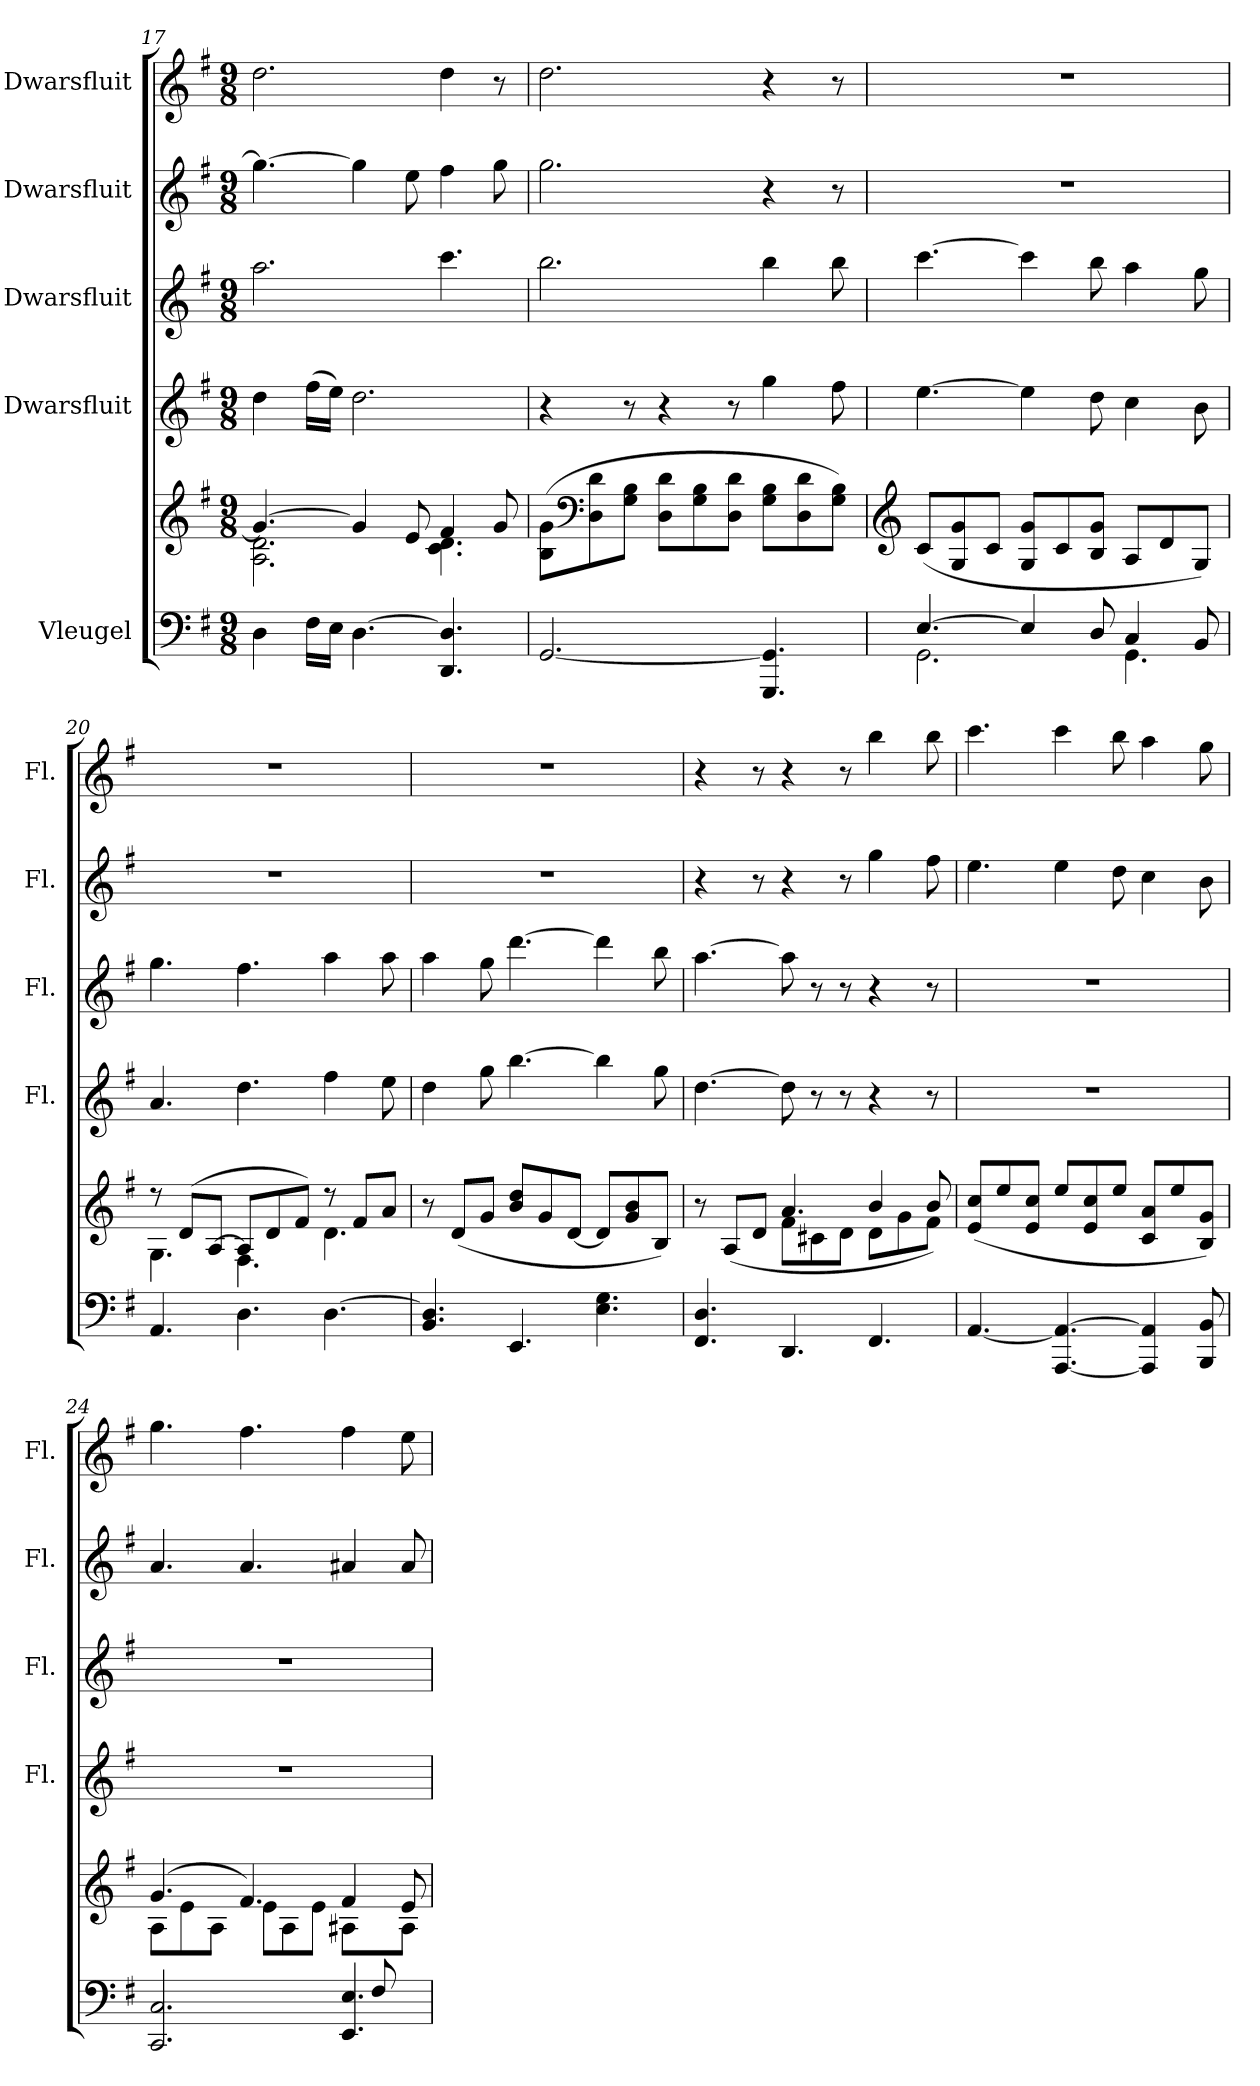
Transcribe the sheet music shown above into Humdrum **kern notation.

**kern	**kern	**kern	**kern	**kern	**kern
*part5	*part5	*part4	*part3	*part2	*part1
*staff6	*staff5	*staff4	*staff3	*staff2	*staff1
*I"Vleugel	*	*I"Dwarsfluit	*I"Dwarsfluit	*I"Dwarsfluit	*I"Dwarsfluit
*	*	*I'Fl.	*I'Fl.	*I'Fl.	*I'Fl.
!!LO:PB:g=z
*clefF4	*clefG2	*clefG2	*clefG2	*clefG2	*clefG2
*k[f#]	*k[f#]	*k[f#]	*k[f#]	*k[f#]	*k[f#]
*M9/8	*M9/8	*M9/8	*M9/8	*M9/8	*M9/8
=17	=17	=17	=17	=17	=17
*	*^	*	*	*	*
4D\	4.g/_	2.A\ 2.d\	4dd\	2.aa\	4.gg\_	2.dd\
16F#\LL	.	.	(16ff#\LL	.	.	.
16E\JJ	.	.	16ee\JJ)	.	.	.
[4.D\	4g/]	.	2.dd\	.	4gg\]	.
.	8e/	.	.	.	8ee\	.
4.DD/ 4.D/]	4f#/	4.c\ 4.d\	.	4.ccc\	4ff#\	4dd\
.	8g/	.	.	.	8gg\	8r
*	*v	*v	*	*	*	*
=18	=18	=18	=18	=18	=18
[2.GG/	(8B\ 8g\L	4r	2.bb\	2.gg\	2.dd\
*	*clefF4	*	*	*	*
.	8D\ 8d\	.	.	.	.
.	8G\ 8B\J	8r	.	.	.
.	8D\ 8d\L	4r	.	.	.
.	8G\ 8B\	.	.	.	.
.	8D\ 8d\J	8r	.	.	.
4.GGG/ 4.GG/]	8G\ 8B\L	4gg\	4bb\	4r	4r
.	8D\ 8d\	.	.	.	.
.	8G\ 8B\J)	8ff#\	8bb\	8r	8r
=19	=19	=19	=19	=19	=19
*	*clefG2	*	*	*	*
*^	*	*	*	*	*
[4.E/	2.GG\	(8c/L	[4.ee\	[4.ccc\	8%9r	8%9r
.	.	8G/ 8g/	.	.	.	.
.	.	8c/J	.	.	.	.
4E/]	.	8G/ 8g/L	4ee\]	4ccc\]	.	.
.	.	8c/	.	.	.	.
8D/	.	8B/ 8g/J	8dd\	8bb\	.	.
4C/	4.GG\	8A/L	4cc\	4aa\	.	.
.	.	8d/	.	.	.	.
8BB/	.	8G/J)	8b\	8gg\	.	.
*v	*v	*	*	*	*	*
!!LO:LB:g=z
=20	=20	=20	=20	=20	=20
*	*^	*	*	*	*
4.AA/	8r	4.G\	4.a/	4.gg\	8%9r	8%9r
.	(8d/L	.	.	.	.	.
.	[8A/J	.	.	.	.	.
4.D\	8A/L]	4.F#\	4.dd\	4.ff#\	.	.
.	8d/	.	.	.	.	.
.	8f#/J)	.	.	.	.	.
[4.D\	8r	4.d\	4ff#\	4aa\	.	.
.	8f#/L	.	.	.	.	.
.	8a/J	.	8ee\	8aa\	.	.
*	*v	*v	*	*	*	*
=21	=21	=21	=21	=21	=21
4.BB/ 4.D/]	8r	4dd\	4aa\	8%9r	8%9r
.	(8d/L	.	.	.	.
.	8g/J	8gg\	8gg\	.	.
4.EE/	8b/ 8dd/L	[4.bb\	[4.ddd\	.	.
.	8g/	.	.	.	.
.	[8d/J	.	.	.	.
4.E\ 4.G\	8d/L]	4bb\]	4ddd\]	.	.
.	8g/ 8b/	.	.	.	.
.	8B/J)	8gg\	8bb\	.	.
=22	=22	=22	=22	=22	=22
*	*^	*	*	*	*
4.FF#/ 4.D/	8r	4.ryy	[4.dd\	[4.aa\	4r	4r
.	(8A/L	.	.	.	.	.
.	8d/J	.	.	.	8r	8r
4.DD/	4.a/	8f#\L	8dd\]	8aa\]	4r	4r
.	.	8c#X\	8r	8r	.	.
.	.	8d\J	8r	8r	8r	8r
4.FF#/	4b/	8d\L	4r	4r	4gg\	4bb\
.	.	8g\	.	.	.	.
.	8b/)	8f#\J	8r	8r	8ff#\	8bb\
*	*v	*v	*	*	*	*
=23	=23	=23	=23	=23	=23
[4.AA/	(8e/ 8cc/L	8%9r	8%9r	4.ee\	4.ccc\
.	8ee/	.	.	.	.
.	8e/ 8cc/J	.	.	.	.
[4.AAA/ 4.AA/_	8ee/L	.	.	4ee\	4ccc\
.	8e/ 8cc/	.	.	.	.
.	8ee/J	.	.	8dd\	8bb\
4AAA/] 4AA/]	8c/ 8a/L	.	.	4cc\	4aa\
.	8ee/	.	.	.	.
8BBB/ 8BB/	8B/ 8g/J)	.	.	8b\	8gg\
!!LO:PB:g=z
=24	=24	=24	=24	=24	=24
*^	*^	*	*	*	*
2..ryy	2.CC/ 2.C/	(4.g/	8A\L	8%9r	8%9r	4.a/	4.gg\
.	.	.	8e\	.	.	.	.
.	.	.	8A\J	.	.	.	.
.	.	4.f#/)	8e\L	.	.	4.a/	4.ff#\
.	.	.	8A\	.	.	.	.
.	.	.	8e\J	.	.	.	.
.	4.EE/ 4.E/	4f#/	8A#X\L	.	.	4a#X/	4ff#\
8F#/	.	.	8ryy	.	.	.	.
8ryy	.	8e/	8A#\J	.	.	8a#/	8ee\
*v	*v	*	*	*	*	*	*
*	*v	*v	*	*	*	*
=	=	=	=	=	=
*-	*-	*-	*-	*-	*-
